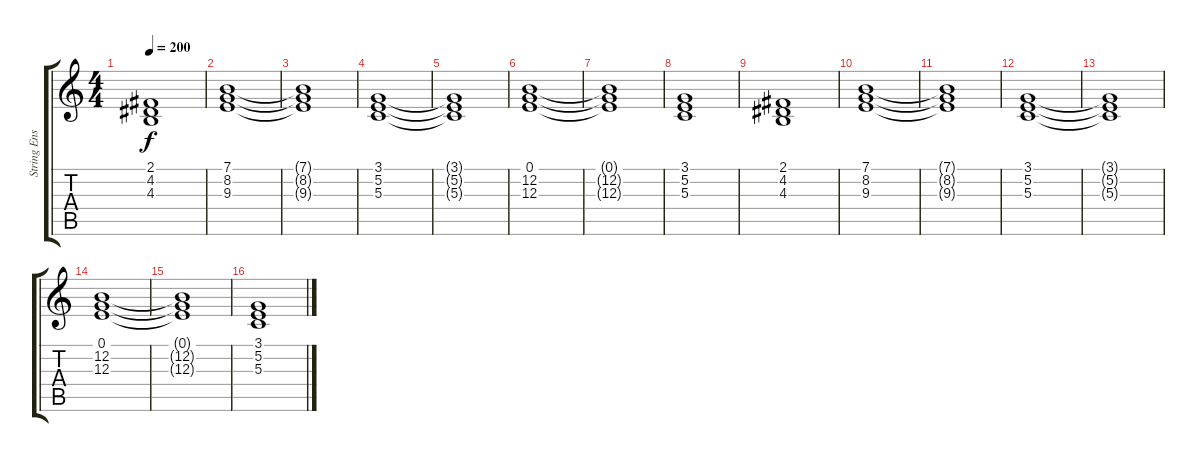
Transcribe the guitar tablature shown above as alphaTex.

\track ("String Ensemble I" "String Ens") {instrument stringensemble1}
\staff {score tabs}
\tuning (E4 B3 G3 D3 A2 E2) {hide}
\ts (4 4)
\tempo 200
\clef g2
\ks c
(2.1 4.2 4.3).1{dy f} |
(7.1 8.2 9.3).1 |
(7.1{t} 8.2{t} 9.3{t}).1 |
(3.1 5.2 5.3).1 |
(3.1{t} 5.2{t} 5.3{t}).1 |
(0.1 12.2 12.3).1 |
(0.1{t} 12.2{t} 12.3{t}).1 |
(3.1 5.2 5.3).1 |
(2.1 4.2 4.3).1 |
(7.1 8.2 9.3).1 |
(7.1{t} 8.2{t} 9.3{t}).1 |
(3.1 5.2 5.3).1 |
(3.1{t} 5.2{t} 5.3{t}).1 |
(0.1 12.2 12.3).1 |
(0.1{t} 12.2{t} 12.3{t}).1 |
(3.1 5.2 5.3).1
